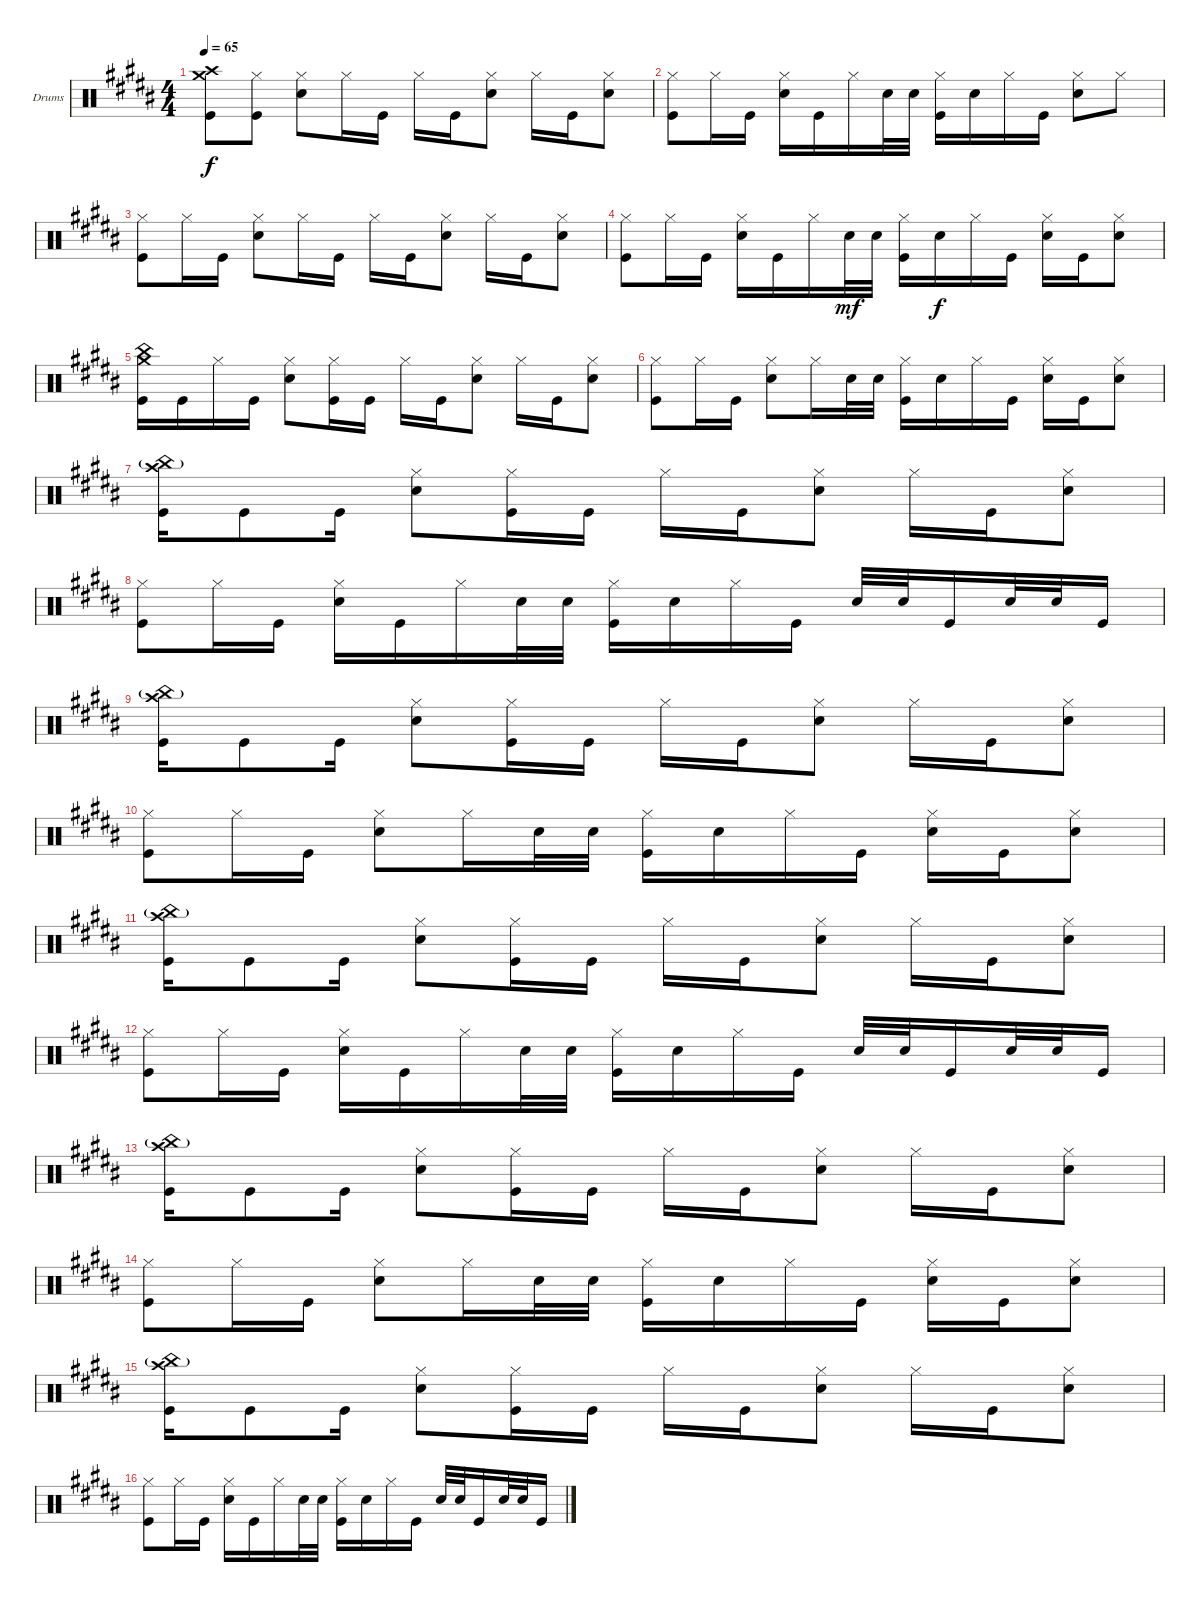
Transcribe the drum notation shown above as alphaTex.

\bracketExtendMode groupsimilarinstruments
\firstSystemTrackNameOrientation horizontal
\otherSystemsTrackNameOrientation horizontal
\track ("Drumkit" "Drums") {multiBarRest instrument percussion}
\staff {score}
\articulation defaults
\ts (4 4)
\tempo 65
\clef neutral
\ks g#minor
("Crash medium (hit)" "Kick (hit)" "Crash high (hit)").8{dy f} ("Kick (hit)" "Hi-Hat (closed)").8 ("Snare (hit) 2" "Hi-Hat (closed)").8 "Hi-Hat (closed)".16 "Kick (hit)".16 "Hi-Hat (closed)".16 "Kick (hit)".16 ("Snare (hit) 2" "Hi-Hat (closed)").8 "Hi-Hat (closed)".16 "Kick (hit)".16 ("Snare (hit) 2" "Hi-Hat (closed)").8 |
("Kick (hit)" "Hi-Hat (closed)").8 "Hi-Hat (closed)".16 "Kick (hit)".16 ("Snare (hit) 2" "Hi-Hat (closed)").16 "Kick (hit)".16 "Hi-Hat (closed)".16 "Snare (hit) 2".32 "Snare (hit) 2".32 ("Kick (hit)" "Hi-Hat (closed)").16 "Snare (hit) 2".16 "Hi-Hat (closed)".16 "Kick (hit)".16 ("Snare (hit) 2" "Hi-Hat (closed)").8 "Hi-Hat (closed)".8 |
("Kick (hit)" "Hi-Hat (closed)").8 "Hi-Hat (closed)".16 "Kick (hit)".16 ("Snare (hit) 2" "Hi-Hat (closed)").8 "Hi-Hat (closed)".16 "Kick (hit)".16 "Hi-Hat (closed)".16 "Kick (hit)".16 ("Snare (hit) 2" "Hi-Hat (closed)").8 "Hi-Hat (closed)".16 "Kick (hit)".16 ("Snare (hit) 2" "Hi-Hat (closed)").8 |
("Kick (hit)" "Hi-Hat (closed)").8 "Hi-Hat (closed)".16 "Kick (hit)".16 ("Snare (hit) 2" "Hi-Hat (closed)").16 "Kick (hit)".16 "Hi-Hat (closed)".16 "Snare (hit) 2".32{dy mf} "Snare (hit) 2".32 ("Kick (hit)" "Hi-Hat (closed)").16 "Snare (hit) 2".16{dy f} "Hi-Hat (closed)".16 "Kick (hit)".16 ("Snare (hit) 2" "Hi-Hat (closed)").16 "Kick (hit)".16 ("Hi-Hat (closed)" "Snare (hit) 2").8 |
("China (hit)" "Crash medium (hit)" "Kick (hit)").16 "Kick (hit)".16 "Hi-Hat (closed)".16 "Kick (hit)".16 ("Snare (hit) 2" "Hi-Hat (closed)").8 ("Kick (hit)" "Hi-Hat (closed)").16 "Kick (hit)".16 "Hi-Hat (closed)".16 "Kick (hit)".16 ("Snare (hit) 2" "Hi-Hat (closed)").8 "Hi-Hat (closed)".16 "Kick (hit)".16 ("Snare (hit) 2" "Hi-Hat (closed)").8 |
("Kick (hit)" "Hi-Hat (closed)").8 "Hi-Hat (closed)".16 "Kick (hit)".16 ("Snare (hit) 2" "Hi-Hat (closed)").8 "Hi-Hat (closed)".16 "Snare (hit) 2".32 "Snare (hit) 2".32 ("Kick (hit)" "Hi-Hat (closed)").16 "Snare (hit) 2".16 "Hi-Hat (closed)".16 "Kick (hit)".16 ("Snare (hit) 2" "Hi-Hat (closed)").16 "Kick (hit)".16 ("Snare (hit) 2" "Hi-Hat (closed)").8 |
("China (hit)"{g} "Crash high (hit)" "Kick (hit)").16 "Kick (hit)".8 "Kick (hit)".16 ("Snare (hit) 2" "Hi-Hat (closed)").8 ("Kick (hit)" "Hi-Hat (closed)").16 "Kick (hit)".16 "Hi-Hat (closed)".16 "Kick (hit)".16 ("Snare (hit) 2" "Hi-Hat (closed)").8 "Hi-Hat (closed)".16 "Kick (hit)".16 ("Snare (hit) 2" "Hi-Hat (closed)").8 |
("Kick (hit)" "Hi-Hat (closed)").8 "Hi-Hat (closed)".16 "Kick (hit)".16 ("Snare (hit) 2" "Hi-Hat (closed)").16 "Kick (hit)".16 "Hi-Hat (closed)".16 "Snare (hit) 2".32 "Snare (hit) 2".32 ("Kick (hit)" "Hi-Hat (closed)").16 "Snare (hit) 2".16 "Hi-Hat (closed)".16 "Kick (hit)".16 "Snare (hit) 2".32 "Snare (hit) 2".32 "Kick (hit)".16 "Snare (hit) 2".32 "Snare (hit) 2".32 "Kick (hit)".16 |
("China (hit)"{g} "Crash high (hit)" "Kick (hit)").16 "Kick (hit)".8 "Kick (hit)".16 ("Snare (hit) 2" "Hi-Hat (closed)").8 ("Kick (hit)" "Hi-Hat (closed)").16 "Kick (hit)".16 "Hi-Hat (closed)".16 "Kick (hit)".16 ("Snare (hit) 2" "Hi-Hat (closed)").8 "Hi-Hat (closed)".16 "Kick (hit)".16 ("Snare (hit) 2" "Hi-Hat (closed)").8 |
("Kick (hit)" "Hi-Hat (closed)").8 "Hi-Hat (closed)".16 "Kick (hit)".16 ("Snare (hit) 2" "Hi-Hat (closed)").8 "Hi-Hat (closed)".16 "Snare (hit) 2".32 "Snare (hit) 2".32 ("Kick (hit)" "Hi-Hat (closed)").16 "Snare (hit) 2".16 "Hi-Hat (closed)".16 "Kick (hit)".16 ("Snare (hit) 2" "Hi-Hat (closed)").16 "Kick (hit)".16 ("Snare (hit) 2" "Hi-Hat (closed)").8 |
("China (hit)"{g} "Crash high (hit)" "Kick (hit)").16 "Kick (hit)".8 "Kick (hit)".16 ("Snare (hit) 2" "Hi-Hat (closed)").8 ("Kick (hit)" "Hi-Hat (closed)").16 "Kick (hit)".16 "Hi-Hat (closed)".16 "Kick (hit)".16 ("Snare (hit) 2" "Hi-Hat (closed)").8 "Hi-Hat (closed)".16 "Kick (hit)".16 ("Snare (hit) 2" "Hi-Hat (closed)").8 |
("Kick (hit)" "Hi-Hat (closed)").8 "Hi-Hat (closed)".16 "Kick (hit)".16 ("Snare (hit) 2" "Hi-Hat (closed)").16 "Kick (hit)".16 "Hi-Hat (closed)".16 "Snare (hit) 2".32 "Snare (hit) 2".32 ("Kick (hit)" "Hi-Hat (closed)").16 "Snare (hit) 2".16 "Hi-Hat (closed)".16 "Kick (hit)".16 "Snare (hit) 2".32 "Snare (hit) 2".32 "Kick (hit)".16 "Snare (hit) 2".32 "Snare (hit) 2".32 "Kick (hit)".16 |
("China (hit)"{g} "Crash high (hit)" "Kick (hit)").16 "Kick (hit)".8 "Kick (hit)".16 ("Snare (hit) 2" "Hi-Hat (closed)").8 ("Kick (hit)" "Hi-Hat (closed)").16 "Kick (hit)".16 "Hi-Hat (closed)".16 "Kick (hit)".16 ("Snare (hit) 2" "Hi-Hat (closed)").8 "Hi-Hat (closed)".16 "Kick (hit)".16 ("Snare (hit) 2" "Hi-Hat (closed)").8 |
("Kick (hit)" "Hi-Hat (closed)").8 "Hi-Hat (closed)".16 "Kick (hit)".16 ("Snare (hit) 2" "Hi-Hat (closed)").8 "Hi-Hat (closed)".16 "Snare (hit) 2".32 "Snare (hit) 2".32 ("Kick (hit)" "Hi-Hat (closed)").16 "Snare (hit) 2".16 "Hi-Hat (closed)".16 "Kick (hit)".16 ("Snare (hit) 2" "Hi-Hat (closed)").16 "Kick (hit)".16 ("Snare (hit) 2" "Hi-Hat (closed)").8 |
("China (hit)"{g} "Crash high (hit)" "Kick (hit)").16 "Kick (hit)".8 "Kick (hit)".16 ("Snare (hit) 2" "Hi-Hat (closed)").8 ("Kick (hit)" "Hi-Hat (closed)").16 "Kick (hit)".16 "Hi-Hat (closed)".16 "Kick (hit)".16 ("Snare (hit) 2" "Hi-Hat (closed)").8 "Hi-Hat (closed)".16 "Kick (hit)".16 ("Snare (hit) 2" "Hi-Hat (closed)").8 |
("Kick (hit)" "Hi-Hat (closed)").8 "Hi-Hat (closed)".16 "Kick (hit)".16 ("Snare (hit) 2" "Hi-Hat (closed)").16 "Kick (hit)".16 "Hi-Hat (closed)".16 "Snare (hit) 2".32 "Snare (hit) 2".32 ("Kick (hit)" "Hi-Hat (closed)").16 "Snare (hit) 2".16 "Hi-Hat (closed)".16 "Kick (hit)".16 "Snare (hit) 2".32 "Snare (hit) 2".32 "Kick (hit)".16 "Snare (hit) 2".32 "Snare (hit) 2".32 "Kick (hit)".16
